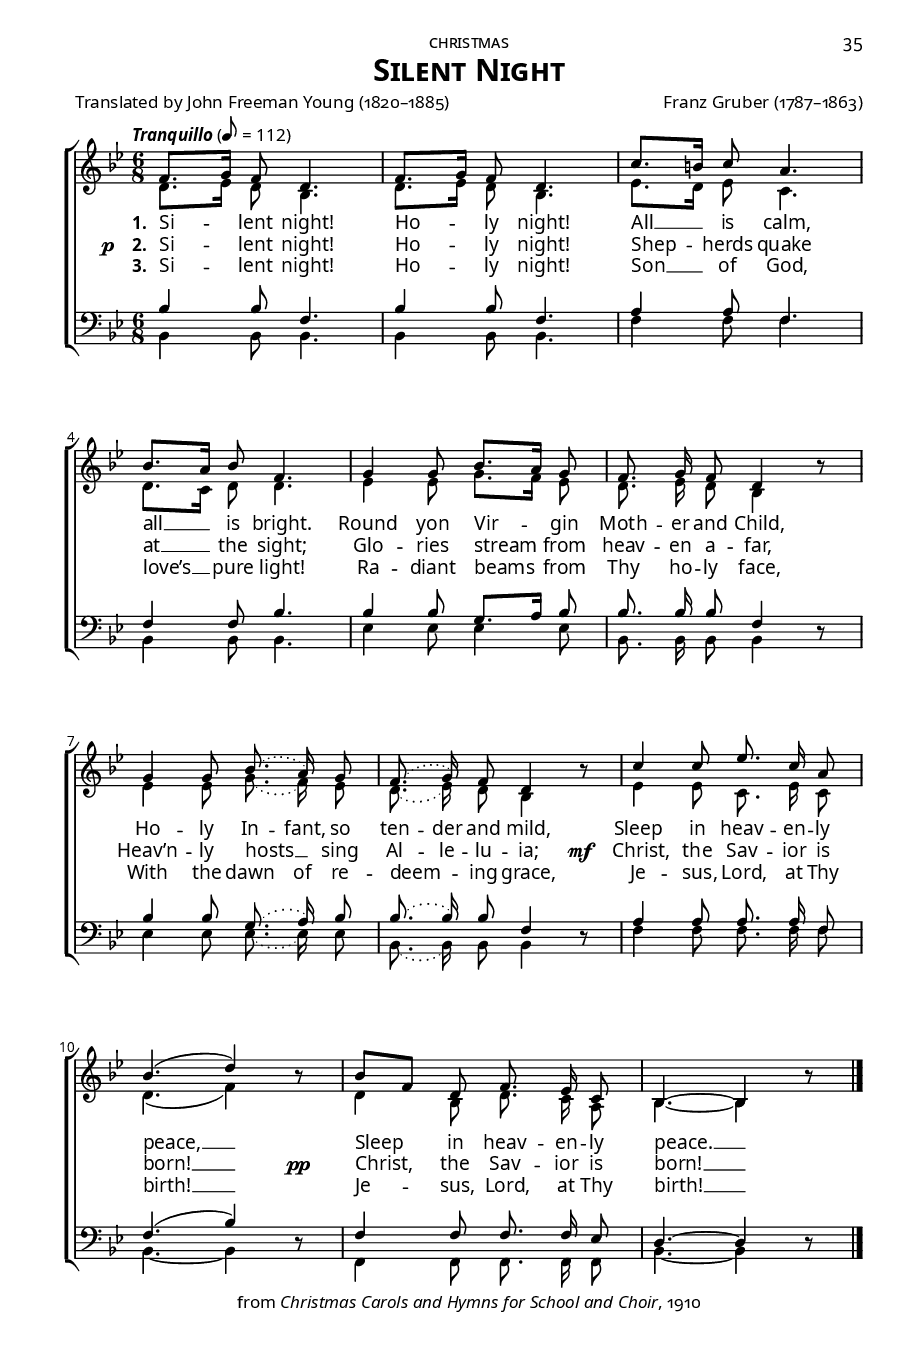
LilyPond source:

\version "2.14.2"
\include "util.ly"
\header {
  title = \markup{\override #'(font-name . "Garamond Premier Pro Semibold"){ \abs-fontsize #15 \smallCapsOldStyle"Silent Night"}}
  poet = \markup\oldStyleNum"Translated by John Freeman Young (1820–1885)"
  composer = \markup\oldStyleNum"Franz Gruber (1787–1863)"
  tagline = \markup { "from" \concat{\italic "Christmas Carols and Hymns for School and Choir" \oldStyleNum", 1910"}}
}
\paper {
  paper-height = 9\in
  paper-width = 6\in
  indent = 0\in
  %system-system-spacing = #'((basic-distance . 10) (padding . 0))
  %system-system-spacing =
  %  #'((basic-distance . 0)
  %     (minimum-distance . 0)
  %     (padding . -0.35)
  %     (stretchability . 100))
  ragged-last-bottom = ##f
  ragged-bottom = ##f
  two-sided = ##t
  inner-margin = 0.5\in
  outer-margin = 0.25\in
  top-margin = 0.25\in
  bottom-margin = 0.25\in
  first-page-number = #035
  print-first-page-number = ##t
  headerLine = \markup{\override #'(font-name . "Garamond Premier Pro") \smallCapsOldStyle"christmas"}
  oddHeaderMarkup = \markup\fill-line{
     \override #'(font-name . "Garamond Premier Pro")\abs-fontsize #8.5
     \combine 
        \fill-line{"" \on-the-fly #print-page-number-check-first
        \oldStylePageNum""
        }
        \fill-line{\headerLine}
  }
  evenHeaderMarkup = \markup {
     \override #'(font-name . "Garamond Premier Pro")\abs-fontsize #8.5
     \combine
        \on-the-fly #print-page-number-check-first
        \oldStylePageNum""
        \fill-line{\headerLine}
  }
}
#(set-global-staff-size 15) \paper{ #(define fonts (make-pango-font-tree "GoudyOlSt BT" "Garamond Premier Pro" "Garamond Premier Pro" (/ 15 20))) }
global = {
  \key bes \major
  \time 6/8
  \autoBeamOff
  \override DynamicLineSpanner #'staff-padding = #0.0
  \override DynamicLineSpanner #'Y-extent = #'(-1 . 1)
}

sopMusic = \relative c' {
  \tempo \markup\italic"Tranquillo" 8 = 112
  f8.[ g16] f8 d4. |
  f8.[ g16] f8 d4. |
  c'8.[ b16] c8 a4. | \break
  bes8.[ a16] bes8 f4. |
  
  g4 g8 bes8.[ a16] g8 |
  f8.\noBeam g16\noBeam f8 d4 bes'8\rest | \break
  \slurDotted g4 g8\noBeam bes8.\noBeam( a16\noBeam) g8 |
  f8.\noBeam( g16\noBeam) f8 d4 bes'8\rest |
  
  \slurSolid c4 c8\noBeam ees8.\noBeam c16\noBeam a8 | \break
  bes4.( d4) bes8\rest |
  bes8[ f] d8 f8.\noBeam ees16\noBeam c8 |
  bes4.~bes4 bes'8\rest \bar "|."
}
sopWords = \lyricmode {
  
}

altoMusic = \relative c' {
  d8.[ ees16] d8 bes4. |
  d8.[ ees16] d8 bes4. |
  ees8.[ d16] ees8 c4. |
  d8.[ c16] d8 d4. |
  
  ees4 ees8 g8.[ f16] ees8 |
  d8.\noBeam ees16\noBeam d8\noBeam bes4 s8 |
  \slurDotted ees4 ees8\noBeam g8.\noBeam( f16\noBeam) ees8 |
  d8.\noBeam( ees16\noBeam) d8 bes4 s8 |
  
  \slurSolid ees4 ees8 c8.\noBeam ees16\noBeam c8 |
  d4.( f4) s8 |
  d4 bes8 d8.\noBeam c16\noBeam a8 |
  bes4.~ bes4 s8 \bar "|."
}
altoWords = \lyricmode {
  \set stanza = #"1. "
  \set ignoreMelismata = ##t
  Si -- _ lent night!
  Ho -- _ ly night!
  All __ _ is calm,
  all __ _ is bright.
  Round yon Vir -- _ gin
  Moth -- er and Child,
  Ho -- ly In -- fant, so ten -- der and mild,
  Sleep in heav -- en -- ly peace, __ _
  Sleep _ in heav -- en -- ly peace. __ _
}
altoWordsII = {
  \set stanza = \markup\concat{\dynamic"p   " "2. "}
  \lyricmode {
    \set ignoreMelismata = ##t
    Si -- _ lent night!  Ho -- _ ly night!
    Shep -- _ herds quake at __ _ the sight;
    Glo -- ries stream _ from heav -- en a -- far,
    Heav’n -- ly hosts __ _ sing Al -- le -- lu -- ia;
  }
  \set stanza = \markup\dynamic"mf  "
  \lyricmode {
    Christ, the Sav -- ior is born! __ _
  }
  \set stanza = \markup\dynamic"pp      "
  \lyricmode {
    Christ, _ the Sav -- ior is born! __ _
  }
}
altoWordsIII = \lyricmode {
  \set stanza = #"3. "
  \set ignoreMelismata = ##t
  Si -- _ lent night!  Ho -- _ ly night!
  Son __ _ of God, love’s __ _ pure light!
  Ra -- diant beams _ from Thy ho -- ly face,
  With the dawn of re -- deem -- _ ing grace,
  Je -- sus, Lord, at Thy birth! __ _
  Je -- _ sus, Lord, at Thy birth! __ _
}
altoWordsIV = \lyricmode {
\set ignoreMelismata = ##t
%\markup\italic 
}

tenorMusic = \relative c' {
  bes4 bes8 f4. |
  bes4 bes8 f4. |
  a4 a8 f4. |
  f4 f8 bes4. |
  
  bes4 bes8 g8.[ a16] bes8 |
  bes8.\noBeam bes16\noBeam bes8 f4 s8 |
  \slurDotted bes4 bes8 g8.\noBeam( a16\noBeam) bes8 |
  bes8.\noBeam( bes16\noBeam) bes8 f4 s8 |
  
  a4 a8\noBeam a8.\noBeam a16\noBeam f8 |
  \slurSolid f4.( bes4) s8 |
  f4 f8\noBeam f8.\noBeam f16\noBeam ees8 |
  d4.~d4 s8 \bar "|."
}
tenorWords = \lyricmode {

}

bassMusic = \relative c {
  bes4 bes8 bes4. |
  bes4 bes8 bes4. |
  f'4 f8 f4. |
  bes,4 bes8 bes4. |
  
  ees4 ees8 ees4 ees8 |
  bes8.\noBeam bes16\noBeam bes8\noBeam bes4 d8\rest |
  \slurDotted ees4 ees8\noBeam ees8.\noBeam( ees16\noBeam) ees8 |
  bes8.\noBeam( bes16\noBeam) bes8 bes4 d8\rest |
  
  f4 f8\noBeam f8.\noBeam f16\noBeam f8 |
  bes,4.~ bes4 d8\rest |
  f,4 f8\noBeam f8.\noBeam f16\noBeam f8 |
  bes4.~ bes4 d8\rest \bar "|."
}
bassWords = \lyricmode {

}

\score {
  <<
   \new ChoirStaff <<
%    \new Lyrics = sopranos \with { \override VerticalAxisGroup #'nonstaff-relatedstaff-spacing = #'((basic-distance . 1)) }
    \new Staff = women <<
      \new Voice = "sopranos" { \voiceOne << \global \sopMusic >> }
      \new Voice = "altos" { \voiceTwo << \global \altoMusic >> }
    >>
    \new Lyrics \with { alignAboveContext = #"women" } \lyricsto "sopranos" \sopWords
    \new Lyrics = "altosIV"  \with { alignBelowContext = #"women" } \lyricsto "sopranos" \altoWordsIV
    \new Lyrics = "altosIII"  \with { alignBelowContext = #"women" } \lyricsto "sopranos" \altoWordsIII
    \new Lyrics = "altosII"  \with { alignBelowContext = #"women" } \lyricsto "sopranos" \altoWordsII
    \new Lyrics = "altos"  \with { alignBelowContext = #"women" } \lyricsto "sopranos" \altoWords
   \new Staff = men <<
      \clef bass
      \new Voice = "tenors" { \voiceOne << \global \tenorMusic >> }
      \new Voice = "basses" { \voiceTwo << \global \bassMusic >> }
    >>
    \new Lyrics \with { alignAboveContext = #"men" \override VerticalAxisGroup #'nonstaff-relatedstaff-spacing = #'((basic-distance . 1)) } \lyricsto "tenors" \tenorWords
    \new Lyrics \with { alignBelowContext = #"men" \override VerticalAxisGroup #'nonstaff-relatedstaff-spacing = #'((basic-distance . 1)) } \lyricsto "basses" \bassWords
  >>
%    \new PianoStaff << \new Staff { \new Voice { \pianoRH } } \new Staff { \clef "bass" \pianoLH } >>
  >>
  \layout {
    \context {
      \Score
      %\override SpacingSpanner #'base-shortest-duration = #(ly:make-moment 1 8)
      %\override SpacingSpanner #'common-shortest-duration = #(ly:make-moment 1 4)
    }
    \context {
      % Remove all empty staves
      % \Staff \RemoveEmptyStaves \override VerticalAxisGroup #'remove-first = ##t
    }
    \context {
      \Lyrics
      \override LyricText #'X-offset = #center-on-word
    }
  }
}

